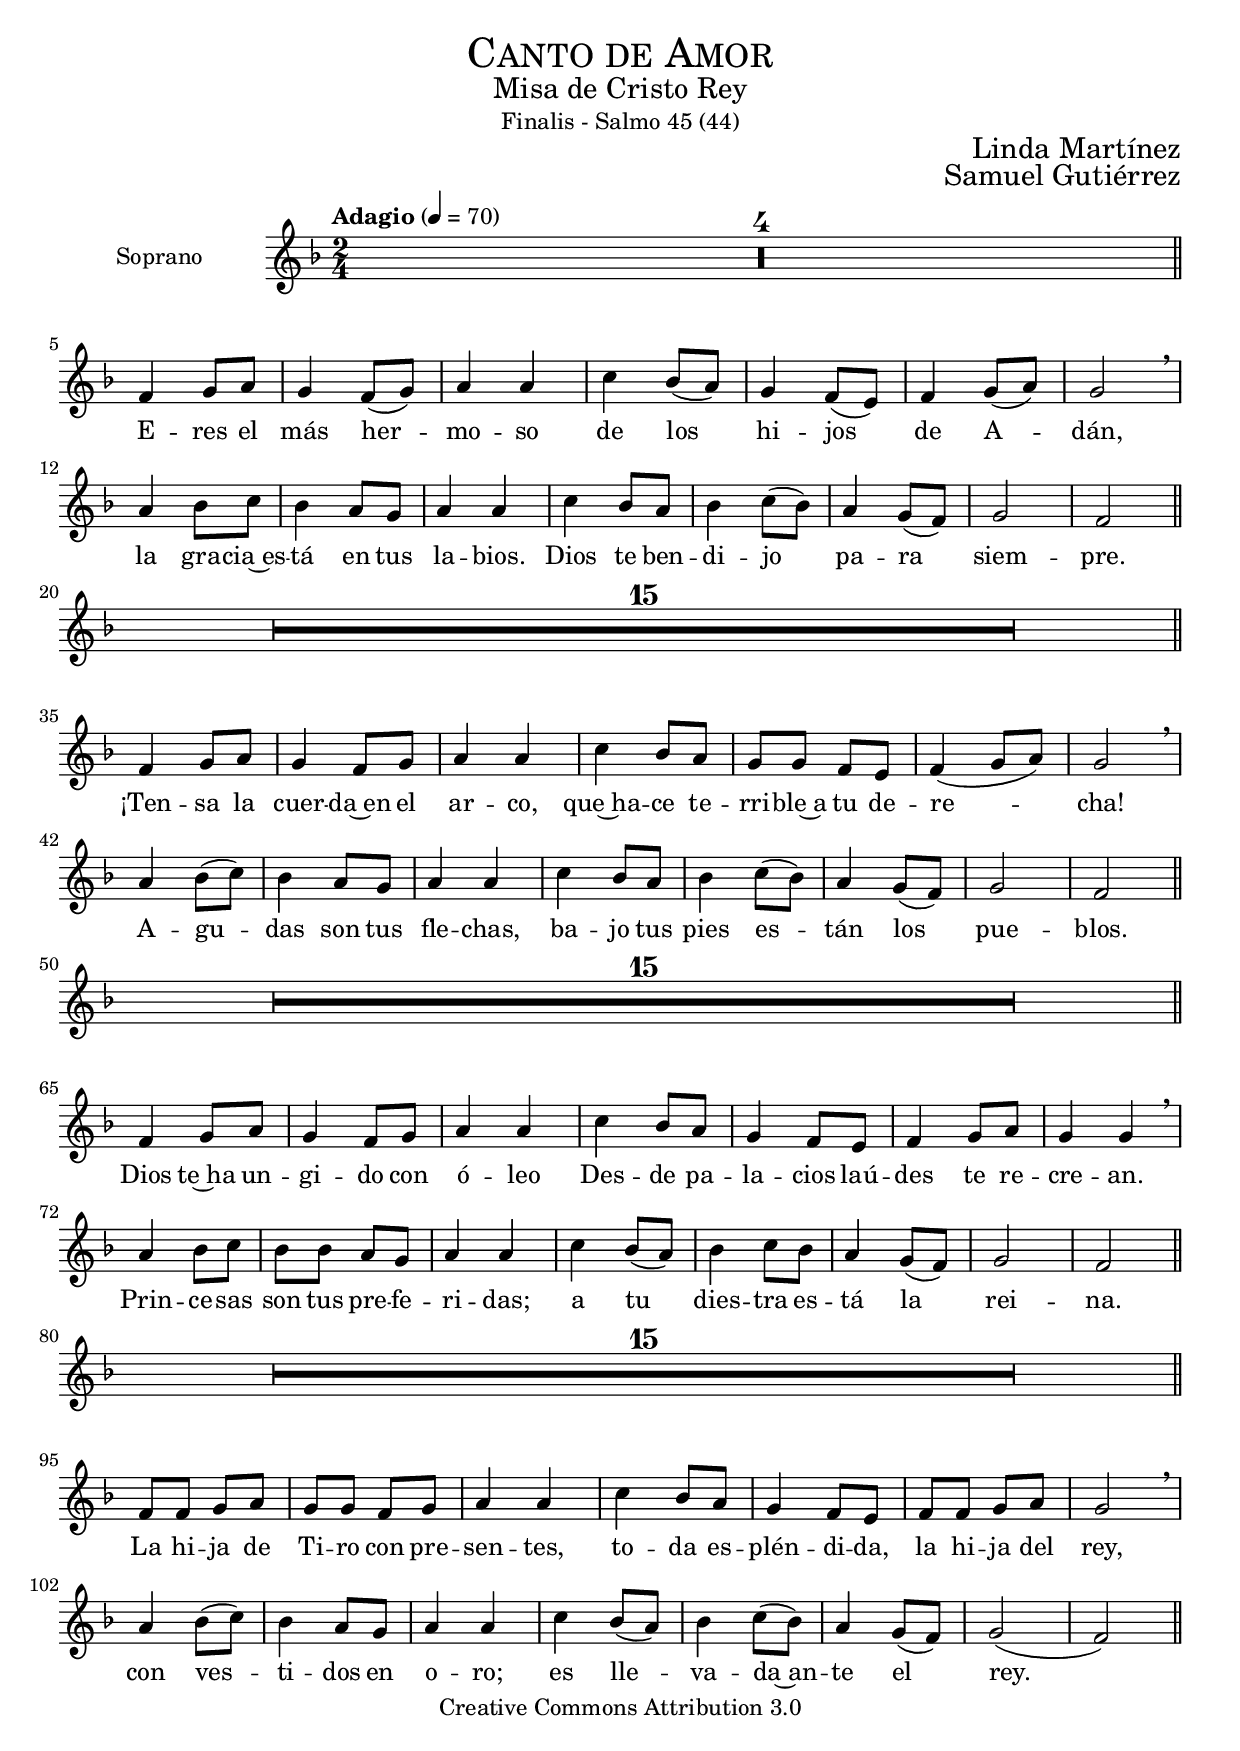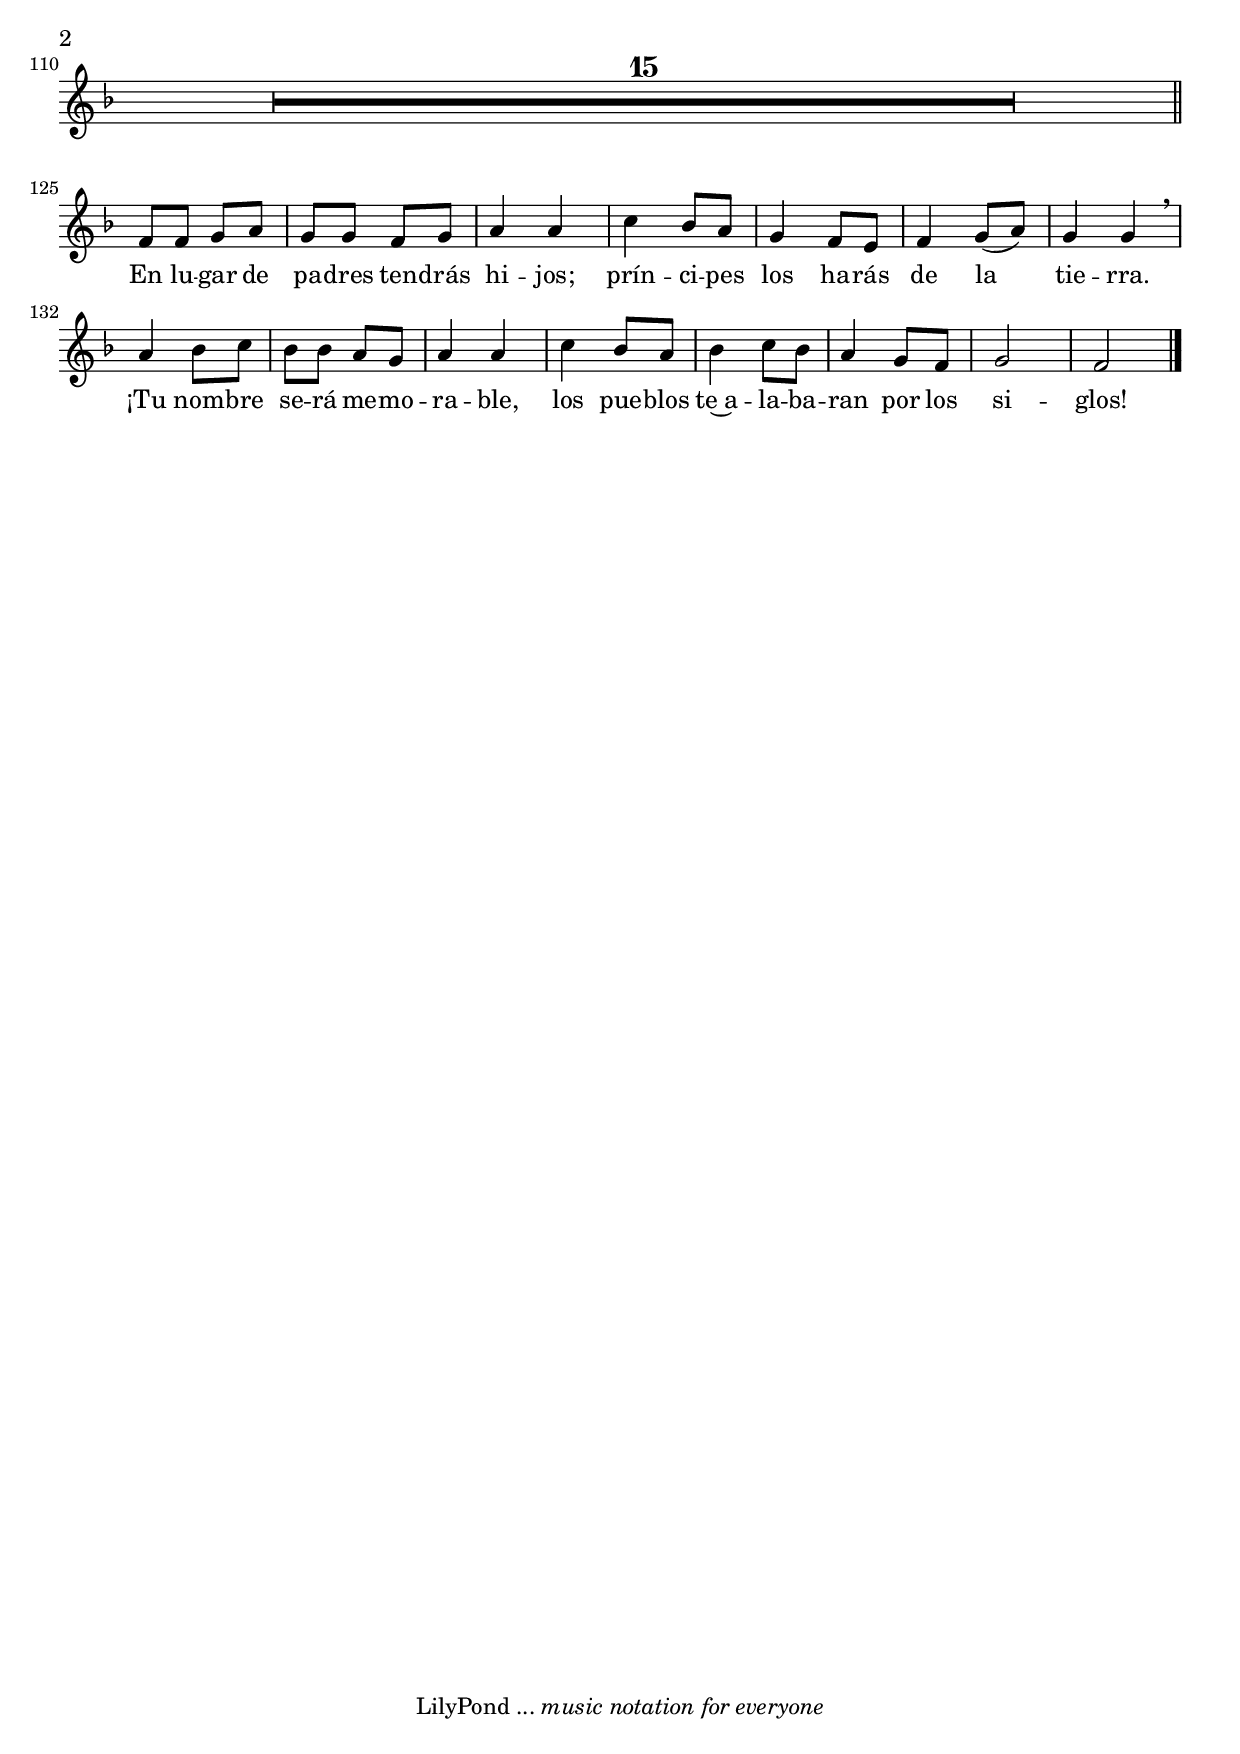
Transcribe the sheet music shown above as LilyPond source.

% ********************************************************************************
%	Canto de amor - Melody inspired by the compositions of Mons Marco Frisina
%	Music and accompaniment by serachsam
% ********************************************************************************
\language "espanol"
\version "2.23.2"

% --- Global parameters
particle = 1
jump = \break

% --- Includes
\include "global.ily"
soprano_music = \relative do' {
  \compressEmptyMeasures

  R2*4 | \bar "||" #(if (= particle 1) jump "") % 4
  fa4 sol8 la |
  sol4 fa8( sol) |
  la4 la |
  do4 sib8( la) |
  sol4 fa8( mi) |
  fa4 sol8( la) |
  sol2 \breathe | #(if (= particle 1) jump "") % 11
  la4 sib8 do |
  sib4 la8 sol |
  la4 la |
  do4 sib8 la |
  sib4 do8( sib) |
  la4 sol8( fa) |
  sol2 |
  fa2 | \bar "||" #(if (= particle 1) jump "") % 19
  R2*15 | \bar "||" #(if (= particle 1) jump "") % 34
  fa4 sol8 la |
  sol4 fa8 sol |
  la4 la |
  do4 sib8 la |
  sol8 sol fa8 mi |
  fa4( sol8 la) |
  sol2 \breathe | #(if (= particle 1) jump "") % 41
  la4 sib8( do) |
  sib4 la8 sol |
  la4 la |
  do4 sib8 la |
  sib4 do8( sib) |
  la4 sol8( fa) |
  sol2 |
  fa2 | \bar "||" #(if (= particle 1) jump "") % 49
  R2*15 | \bar "||" #(if (= particle 1) jump "") % 64
  fa4 sol8 la |
  sol4 fa8 sol |
  la4 la |
  do4 sib8 la |
  sol4 fa8 mi |
  fa4 sol8 la |
  sol4 sol \breathe | #(if (= particle 1) jump "") % 71
  la4 sib8 do |
  sib8 sib la8 sol |
  la4 la |
  do4 sib8( la) |
  sib4 do8 sib |
  la4 sol8( fa) |
  sol2 |
  fa2 | \bar "||" #(if (= particle 1) jump "") % 79
  R2*15 | \bar "||" #(if (= particle 1) jump "") % 94
  fa8 fa sol8 la |
  sol8 sol fa8 sol |
  la4 la |
  do4 sib8 la |
  sol4 fa8 mi |
  fa8 fa sol8 la |
  sol2  \breathe | #(if (= particle 1) jump "") % 101
  la4 sib8( do) |
  sib4 la8 sol |
  la4 la |
  do4 sib8( la) |
  sib4 do8( sib) |
  la4 sol8( fa) |
  sol2( |
  fa2) | \bar "||" #(if (= particle 1) jump "") % 109
  R2*15 | \bar "||" #(if (= particle 1) jump "") % 124
  fa8 fa sol8 la |
  sol8 sol fa8 sol |
  la4 la |
  do4 sib8 la |
  sol4 fa8 mi |
  fa4 sol8( la) |
  sol4 sol \breathe | #(if (= particle 1) jump "") % 131
  la4 sib8 do |
  sib8 sib la8 sol |
  la4 la |
  do4 sib8 la |
  sib4 do8 sib |
  la4 sol8 fa |
  sol2 |
  fa2 |

  \bar "|."
}

soprano_lyrics = \lyricmode {
  E -- res el más her -- mo -- so
  de los hi -- jos de A -- dán,
  la gra -- cia~es -- tá en tus la -- bios.
  Dios te ben -- di -- jo pa -- ra siem -- pre.

  ¡Ten -- sa la cuer -- da~en el ar -- co,
  que~ha -- ce te -- rri -- ble~a tu de -- re -- cha!
  A -- gu -- das son tus fle -- chas,
  ba -- jo tus pies es -- tán los pue -- blos.

  Dios te~ha un -- gi -- do con ó -- leo
  Des -- de pa -- la -- cios laú -- des te re -- cre -- an.
  Prin -- ce -- sas son tus pre -- fe -- ri -- das;
  a tu dies -- tra es -- tá la rei -- na.

  La hi -- ja de Ti -- ro con pre -- sen -- tes,
  to -- da es -- plén -- di -- da, la hi -- ja del rey,
  con ves -- ti -- dos en o -- ro;
  es lle -- va -- da~an -- te el rey.

  En lu -- gar de pa -- dres ten -- drás hi -- jos;
  prín -- ci -- pes los ha -- rás de la tie -- rra.
  ¡Tu nom -- bre se -- rá me -- mo -- ra -- ble,
  los pue -- blos te~a -- la -- ba -- ran por los si -- glos!
}


% --- Global size
% #(set-global-staff-size 20)

% --- Header
\markup { \fill-line { \center-column { \fontsize #5 \smallCaps "Canto de Amor" \fontsize #2 "Misa de Cristo Rey" "Finalis - Salmo 45 (44)" } } }
\markup { \fill-line { " " \center-column { \fontsize #2 "Linda Martínez" } } }
\markup { \fill-line { " " \center-column { \fontsize #2 "Samuel Gutiérrez" } } }
\header {
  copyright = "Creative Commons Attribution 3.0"
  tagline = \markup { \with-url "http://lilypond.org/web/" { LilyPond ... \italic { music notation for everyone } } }
  breakbefore = ##t
}

% --- Music

% --- Harmony

\score {
  <<
    \new Staff <<
      \set Staff.instrumentName = #"Soprano"
      \set Staff.midiInstrument = #"choir aahs"
      \set Staff.midiMaximumVolume = #1.5

      \new Voice = "soprano" <<
        \global \soprano_music
      >>\new Lyrics = "soprano"
      \context Lyrics = "soprano" \lyricsto "soprano" \soprano_lyrics
    >>
  >>
  \midi { }
  \layout { }
}

% --- Paper
\paper{
  #(set-default-paper-size "letter")
  indent=3.5\cm
  page-breaking = #ly:page-turn-breaking
}
